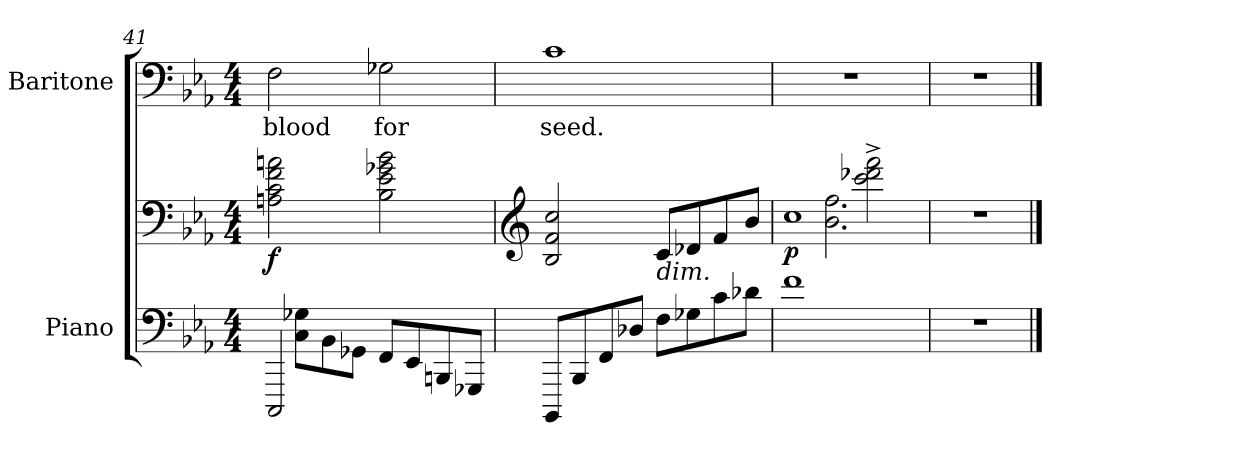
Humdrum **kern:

**kern	**kern	**dynam	**kern	**text
*part2	*part2	*part2	*part1	*part1
*staff3	*staff2	*staff2/3	*staff1	*staff1
*I"Piano	*	*	*I"Baritone	*
*I'Pno.	*	*	*I'Bar.	*
*clefF4	*clefF4	*	*clefF4	*
*k[b-e-a-]	*k[b-e-a-]	*	*k[b-e-a-]	*
*M4/4	*M4/4	*	*M4/4	*
=41	=41	=41	=41	=41
*^	*	*	*	*
!	!	!	!LO:DY:b	!	!LO:LY:b
2CCC/	8ryy	2An\ 2c\ 2f\ 2an\	f	2F\	blood
.	8C\ 8G-X\L	.	.	.	.
.	8BB-\	.	.	.	.
.	8GG-X\J	.	.	.	.
!	!	!	!	!	!LO:LY:b
8FF/L	2ryy	2B-\ 2e-\ 2g-X\ 2b-\	.	2G-X\	for
8EE-/	.	.	.	.	.
8BBBn/	.	.	.	.	.
8GGG-X/J	.	.	.	.	.
*v	*v	*	*	*	*
=42	=42	=42	=42	=42
*	*clefG2	*	*	*
!	!	!	!	!LO:LY:b
8BBBB-/L	2B-/ 2f/ 2cc/	.	1c	seed.
8BBB-/	.	.	.	.
8FF/	.	.	.	.
8D-X/J	.	.	.	.
!	!LO:TX:b:i:t=dim.	!	!	!
8F\L	8c/L	.	.	.
8G-X\	8d-X/	.	.	.
8c\	8f/	.	.	.
8d-X\J	8b-/J	.	.	.
!!LO:LB:g=z
=43	=43	=43	=43	=43
*	*^	*	*	*
*	*	*^	*	*	*
!	!	!	!	!LO:DY:b	!	!
1f	1cc	4ryy	2ryy	p	1r	.
.	.	2.b-\ 2.ff\	.	.	.	.
.	.	.	2ccc\^ 2ddd-X\^ 2fff\^	.	.	.
*	*v	*v	*v	*	*	*
=44	=44	=44	=44	=44
1r	1r	.	1r	.
==	==	==	==	==
*-	*-	*-	*-	*-
